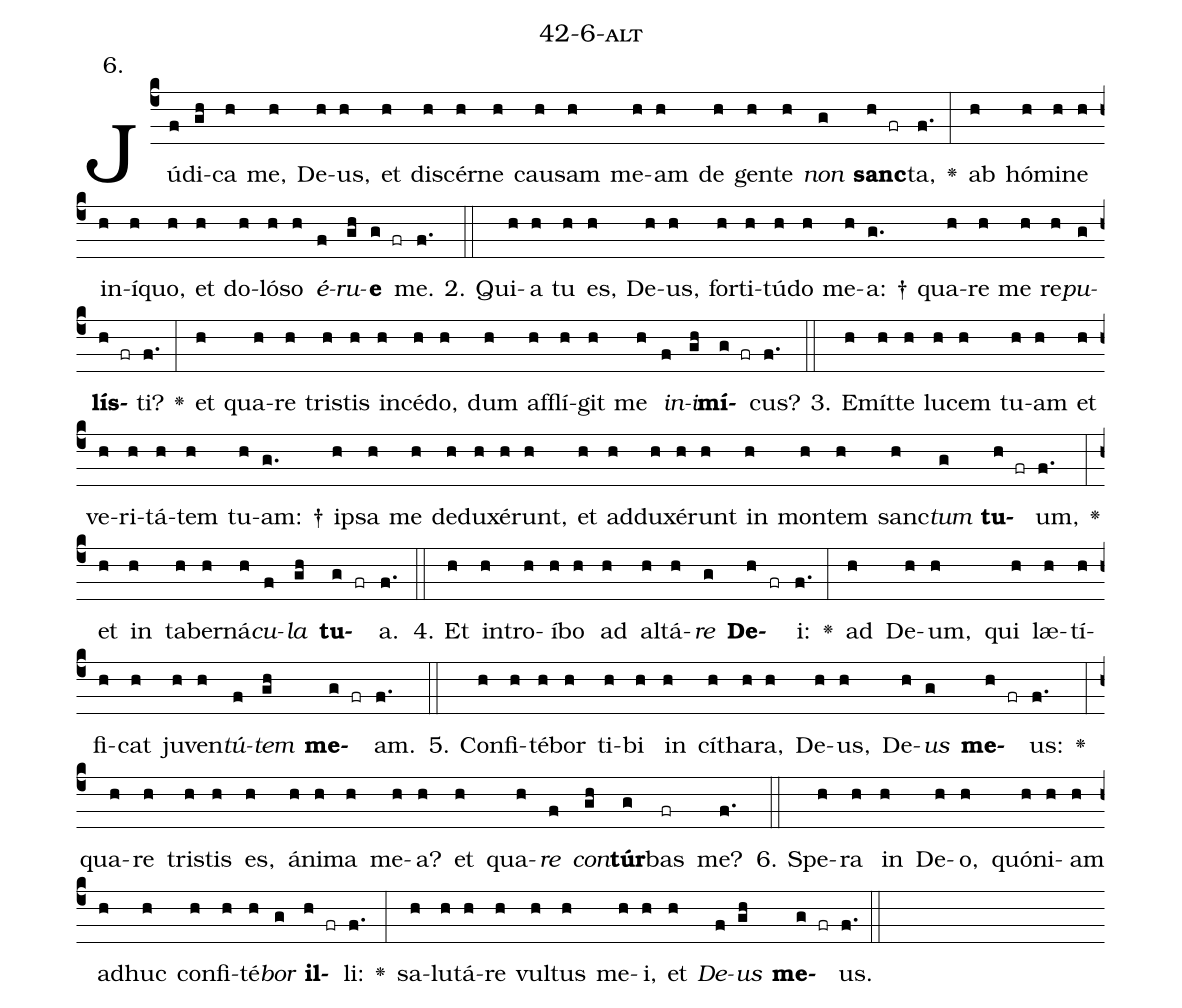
name: 42-6-alt;
annotation: 6.;
%%
(c4)Jú(f)di(gh)ca(h) me,(h) De(h)us,(h) et(h) di(h)scér(h)ne(h) cau(h)sam(h) me(h)am(h) de(h) gen(h)te(h) <i>non</i>(g) <b>sanc</b>(h fr)ta,(f.) <v>\greheightstar</v>(:) ab(h) hó(h)mi(h)ne(h) in(h)í(h)quo,(h) et(h) do(h)ló(h)so(h) <i>é</i>(f)<i>ru</i>(gh)<b>e</b>(g fr) me.(f.) (::)
2. Qui(h)a(h) tu(h) es,(h) De(h)us,(h) for(h)ti(h)tú(h)do(h) me(h)a: †(g.) qua(h)re(h) me(h) re(h)<i>pu</i>(g)<b>lís</b>(h fr)ti?(f.) <v>\greheightstar</v>(:) et(h) qua(h)re(h) tris(h)tis(h) in(h)cé(h)do,(h) dum(h) af(h)flí(h)git(h) me(h) <i>in</i>(f)<i>i</i>(gh)<b>mí</b>(g fr)cus?(f.) (::)
3. E(h)mít(h)te(h) lu(h)cem(h) tu(h)am(h) et(h) ve(h)ri(h)tá(h)tem(h) tu(h)am: †(g.) ip(h)sa(h) me(h) de(h)du(h)xé(h)runt,(h) et(h) ad(h)du(h)xé(h)runt(h) in(h) mon(h)tem(h) sanc(h)<i>tum</i>(g) <b>tu</b>(h fr)um,(f.) <v>\greheightstar</v>(:) et(h) in(h) ta(h)ber(h)ná(h)<i>cu</i>(f)<i>la</i>(gh) <b>tu</b>(g fr)a.(f.) (::)
4. Et(h) in(h)tro(h)í(h)bo(h) ad(h) al(h)tá(h)<i>re</i>(g) <b>De</b>(h fr)i:(f.) <v>\greheightstar</v>(:) ad(h) De(h)um,(h) qui(h) læ(h)tí(h)fi(h)cat(h) ju(h)ven(h)<i>tú</i>(f)<i>tem</i>(gh) <b>me</b>(g fr)am.(f.) (::)
5. Con(h)fi(h)té(h)bor(h) ti(h)bi(h) in(h) cí(h)tha(h)ra,(h) De(h)us,(h) De(h)<i>us</i>(g) <b>me</b>(h fr)us:(f.) <v>\greheightstar</v>(:) qua(h)re(h) tris(h)tis(h) es,(h) á(h)ni(h)ma(h) me(h)a?(h) et(h) qua(h)<i>re</i>(f) <i>con</i>(gh)<b>túr</b>(g)bas(fr) me?(f.) (::)
6. Spe(h)ra(h) in(h) De(h)o,(h) quón(h)i(h)am(h) ad(h)huc(h) con(h)fi(h)té(h)<i>bor</i>(g) <b>il</b>(h fr)li:(f.) <v>\greheightstar</v>(:) sa(h)lu(h)tá(h)re(h) vul(h)tus(h) me(h)i,(h) et(h) <i>De</i>(f)<i>us</i>(gh) <b>me</b>(g fr)us.(f.) (::)
